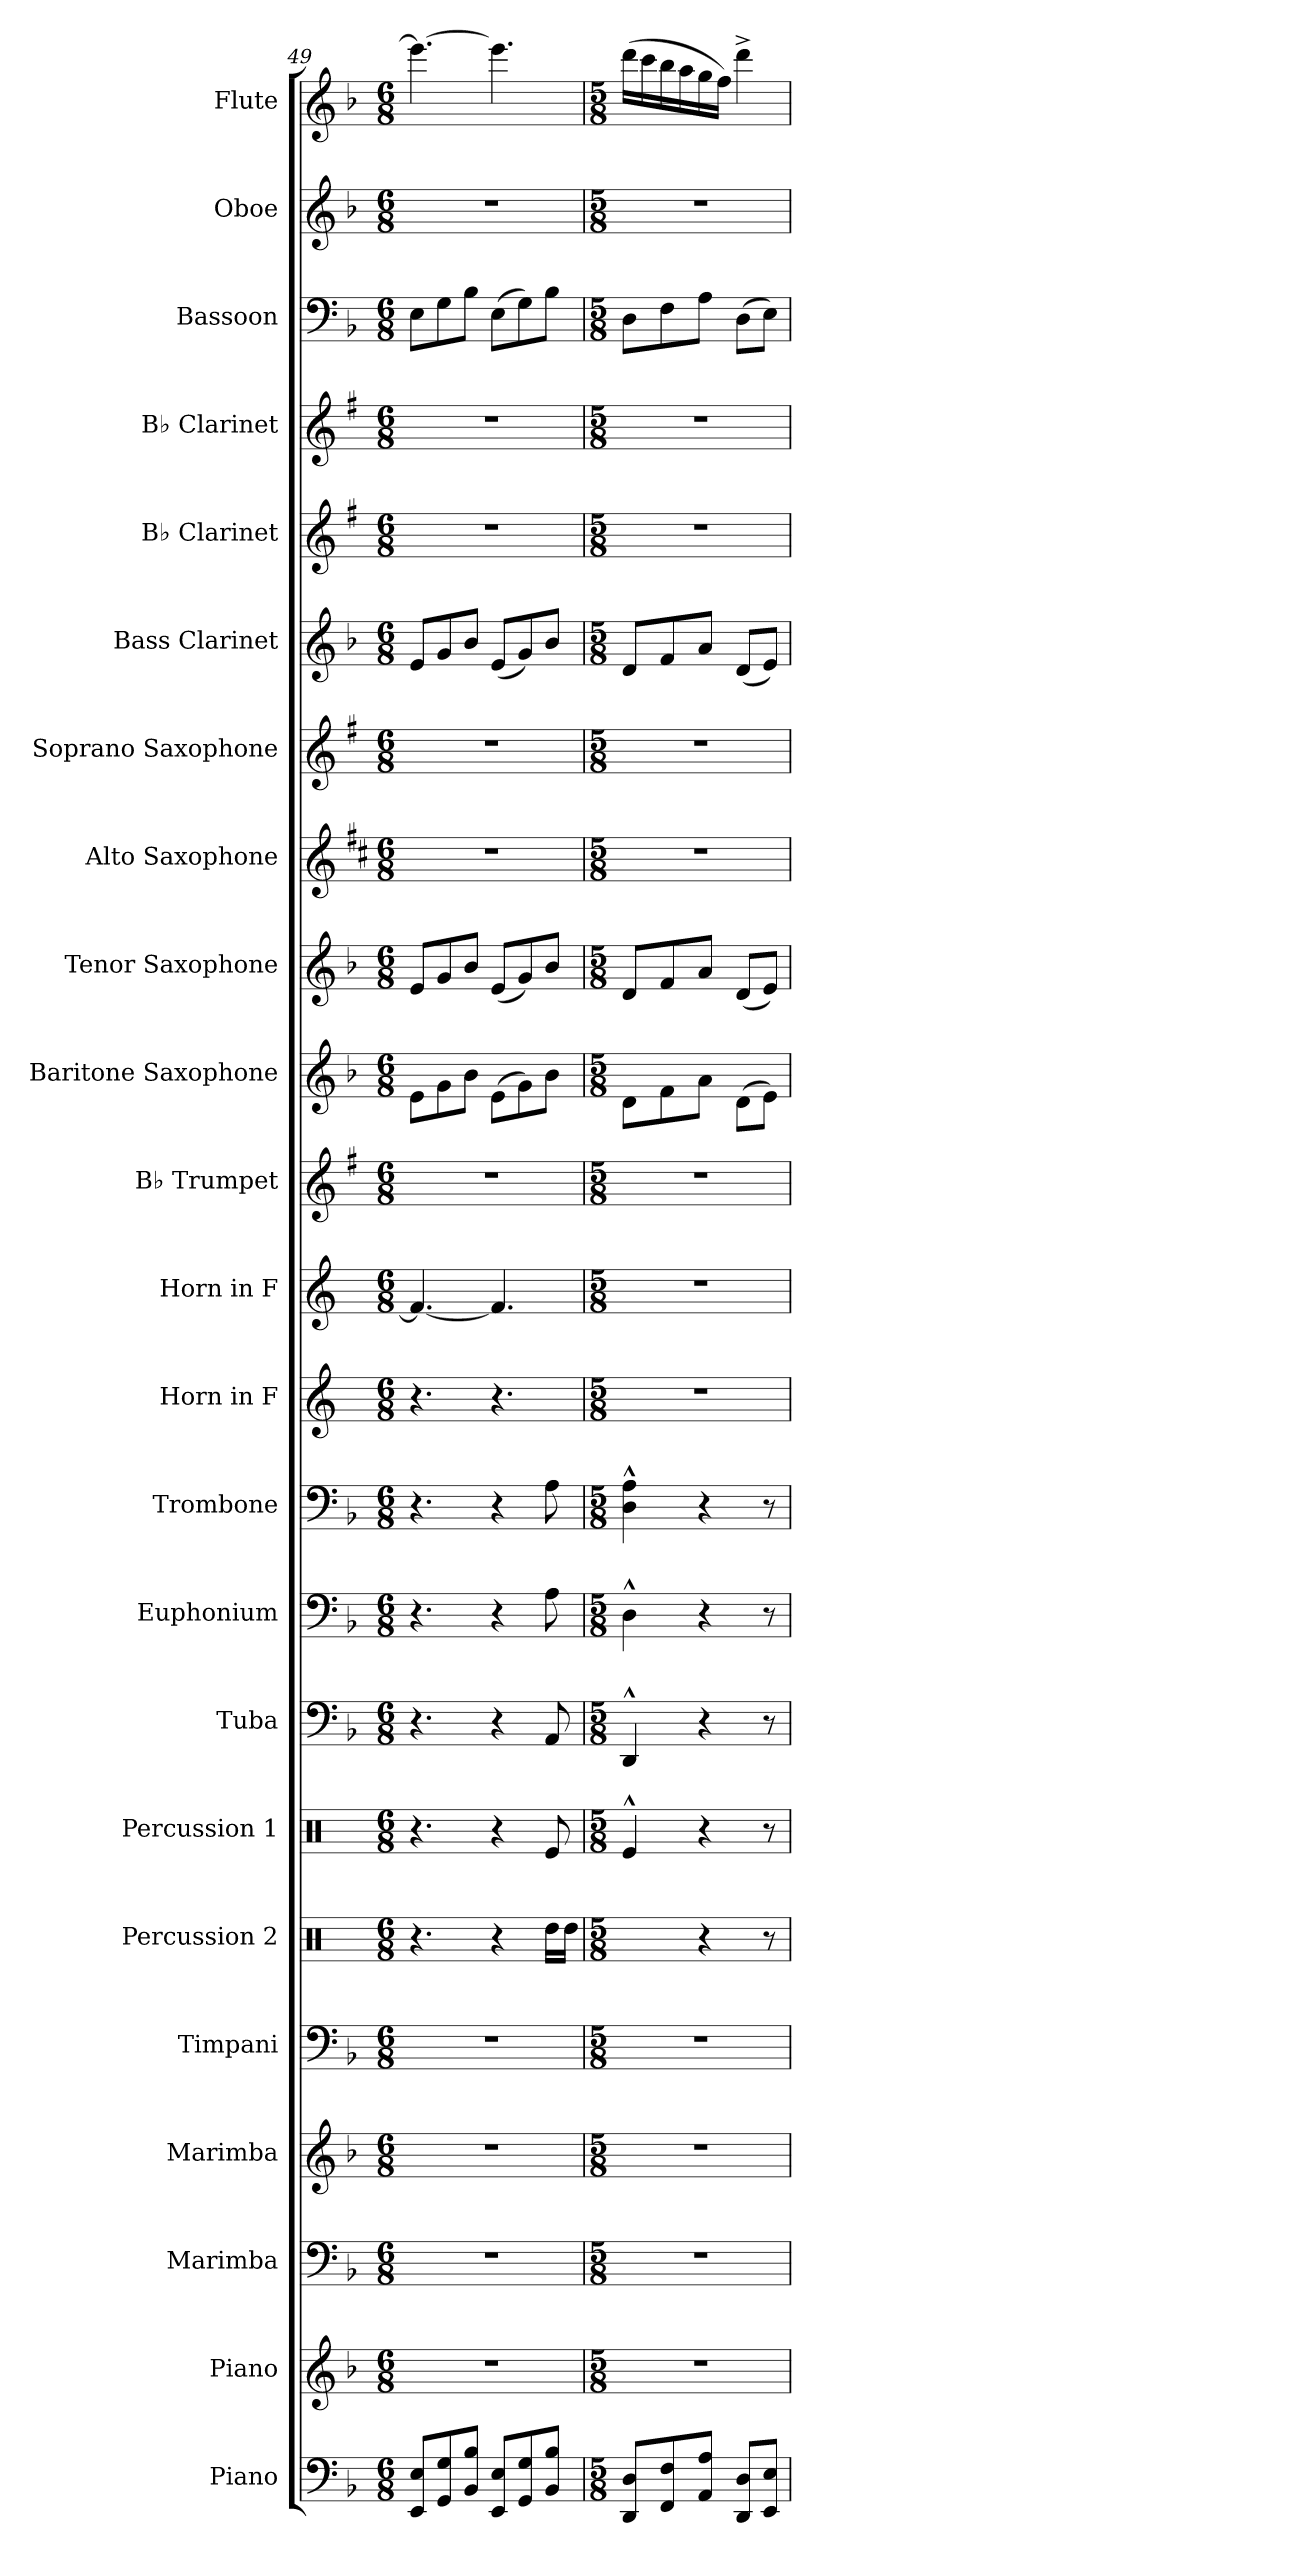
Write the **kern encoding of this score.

**kern	**kern	**kern	**kern	**kern	**kern	**kern	**kern	**kern	**kern	**kern	**kern	**kern	**kern	**kern	**kern	**kern	**kern	**kern	**kern	**kern	**kern	**kern
*part23	*part22	*part21	*part20	*part19	*part18	*part17	*part16	*part15	*part14	*part13	*part12	*part11	*part10	*part9	*part8	*part7	*part6	*part5	*part4	*part3	*part2	*part1
*staff23	*staff22	*staff21	*staff20	*staff19	*staff18	*staff17	*staff16	*staff15	*staff14	*staff13	*staff12	*staff11	*staff10	*staff9	*staff8	*staff7	*staff6	*staff5	*staff4	*staff3	*staff2	*staff1
*I"Piano	*I"Piano	*I"Marimba	*I"Marimba	*I"Timpani	*I"Percussion 2	*I"Percussion 1	*I"Tuba	*I"Euphonium	*I"Trombone	*I"Horn in F	*I"Horn in F	*I"B♭ Trumpet	*I"Baritone Saxophone	*I"Tenor Saxophone	*I"Alto Saxophone	*I"Soprano Saxophone	*I"Bass Clarinet	*I"B♭ Clarinet	*I"B♭ Clarinet	*I"Bassoon	*I"Oboe	*I"Flute
*I'Pno.	*I'Pno.	*I'Mrm.	*I'Mrm.	*I'Timp.	*I'Pr. 2	*I'Pr. 1	*I'Tu.	*I'Eu.	*I'Trb.	*	*	*I'B♭ Tpt.	*I'Bar. Sax.	*I'T. Sax.	*I'A. Sax.	*I'S. Sax.	*I'B. Cl.	*I'B♭ Cl.	*I'B♭ Cl.	*I'Bsn.	*I'Ob.	*I'Fl.
*clefF4	*clefG2	*clefF4	*clefG2	*clefF4	*clefX	*clefX	*clefF4	*clefF4	*clefF4	*clefG2	*clefG2	*clefG2	*clefG2	*clefG2	*clefG2	*clefG2	*clefG2	*clefG2	*clefG2	*clefF4	*clefG2	*clefG2
*	*	*	*	*	*	*	*	*	*	*ITrd4c7	*ITrd4c7	*ITrd1c2	*ITrd12c21	*ITrd8c14	*ITrd5c9	*ITrd1c2	*ITrd8c14	*ITrd1c2	*ITrd1c2	*	*	*
*k[b-]	*k[b-]	*k[b-]	*k[b-]	*k[b-]	*k[]	*k[]	*k[b-]	*k[b-]	*k[b-]	*k[b-]	*k[b-]	*k[b-]	*k[b-]	*k[b-]	*k[b-]	*k[b-]	*k[b-]	*k[b-]	*k[b-]	*k[b-]	*k[b-]	*k[b-]
*M6/8	*M6/8	*M6/8	*M6/8	*M6/8	*M6/8	*M6/8	*M6/8	*M6/8	*M6/8	*M6/8	*M6/8	*M6/8	*M6/8	*M6/8	*M6/8	*M6/8	*M6/8	*M6/8	*M6/8	*M6/8	*M6/8	*M6/8
=49	=49	=49	=49	=49	=49	=49	=49	=49	=49	=49	=49	=49	=49	=49	=49	=49	=49	=49	=49	=49	=49	=49
8EE/ 8E/L	2.r	2.r	2.r	2.r	4.r	4.r	4.r	4.r	4.r	4.r	4.B-/_	2.r	8E\L	8E/L	2.r	2.r	8E/L	2.r	2.r	8E\L	2.r	4.eee\_
8GG/ 8G/	.	.	.	.	.	.	.	.	.	.	.	.	8G\	8G/	.	.	8G/	.	.	8G\	.	.
8BB-/ 8B-/J	.	.	.	.	.	.	.	.	.	.	.	.	8B-\J	8B-/J	.	.	8B-/J	.	.	8B-\J	.	.
8EE/ 8E/L	.	.	.	.	4r	4r	4r	4r	4r	4.r	4.B-/]	.	(8E\L	(8E/L	.	.	(8E/L	.	.	(8E\L	.	4.eee\]
8GG/ 8G/	.	.	.	.	.	.	.	.	.	.	.	.	8G\)	8G/)	.	.	8G/)	.	.	8G\)	.	.
8BB-/ 8B-/J	.	.	.	.	16Rdd\LL	8Re/	8AA/	8A\	8A\	.	.	.	8B-\J	8B-/J	.	.	8B-/J	.	.	8B-\J	.	.
.	.	.	.	.	16Rdd\JJ	.	.	.	.	.	.	.	.	.	.	.	.	.	.	.	.	.
=50	=50	=50	=50	=50	=50	=50	=50	=50	=50	=50	=50	=50	=50	=50	=50	=50	=50	=50	=50	=50	=50	=50
*M5/8	*M5/8	*M5/8	*M5/8	*M5/8	*M5/8	*M5/8	*M5/8	*M5/8	*M5/8	*M5/8	*M5/8	*M5/8	*M5/8	*M5/8	*M5/8	*M5/8	*M5/8	*M5/8	*M5/8	*M5/8	*M5/8	*M5/8
8DD/ 8D/L	8%5r	8%5r	8%5r	8%5r	4R^^\	4Re^^/	4DD^^/	4D^^\	4D\^^ 4A\^^	8%5r	8%5r	8%5r	8D\L	8D/L	8%5r	8%5r	8D/L	8%5r	8%5r	8D\L	8%5r	(16ddd\LL
.	.	.	.	.	.	.	.	.	.	.	.	.	.	.	.	.	.	.	.	.	.	16ccc\
8FF/ 8F/	.	.	.	.	.	.	.	.	.	.	.	.	8F\	8F/	.	.	8F/	.	.	8F\	.	16bb-\
.	.	.	.	.	.	.	.	.	.	.	.	.	.	.	.	.	.	.	.	.	.	16aa\
8AA/ 8A/J	.	.	.	.	4r	4r	4r	4r	4r	.	.	.	8A\J	8A/J	.	.	8A/J	.	.	8A\J	.	16gg\
.	.	.	.	.	.	.	.	.	.	.	.	.	.	.	.	.	.	.	.	.	.	16ff\JJ)
8DD/ 8D/L	.	.	.	.	.	.	.	.	.	.	.	.	(8D\L	(8D/L	.	.	(8D/L	.	.	(8D\L	.	4ddd^\
8EE/ 8E/J	.	.	.	.	8r	8r	8r	8r	8r	.	.	.	8E\J)	8E/J)	.	.	8E/J)	.	.	8E\J)	.	.
=	=	=	=	=	=	=	=	=	=	=	=	=	=	=	=	=	=	=	=	=	=	=
*-	*-	*-	*-	*-	*-	*-	*-	*-	*-	*-	*-	*-	*-	*-	*-	*-	*-	*-	*-	*-	*-	*-
